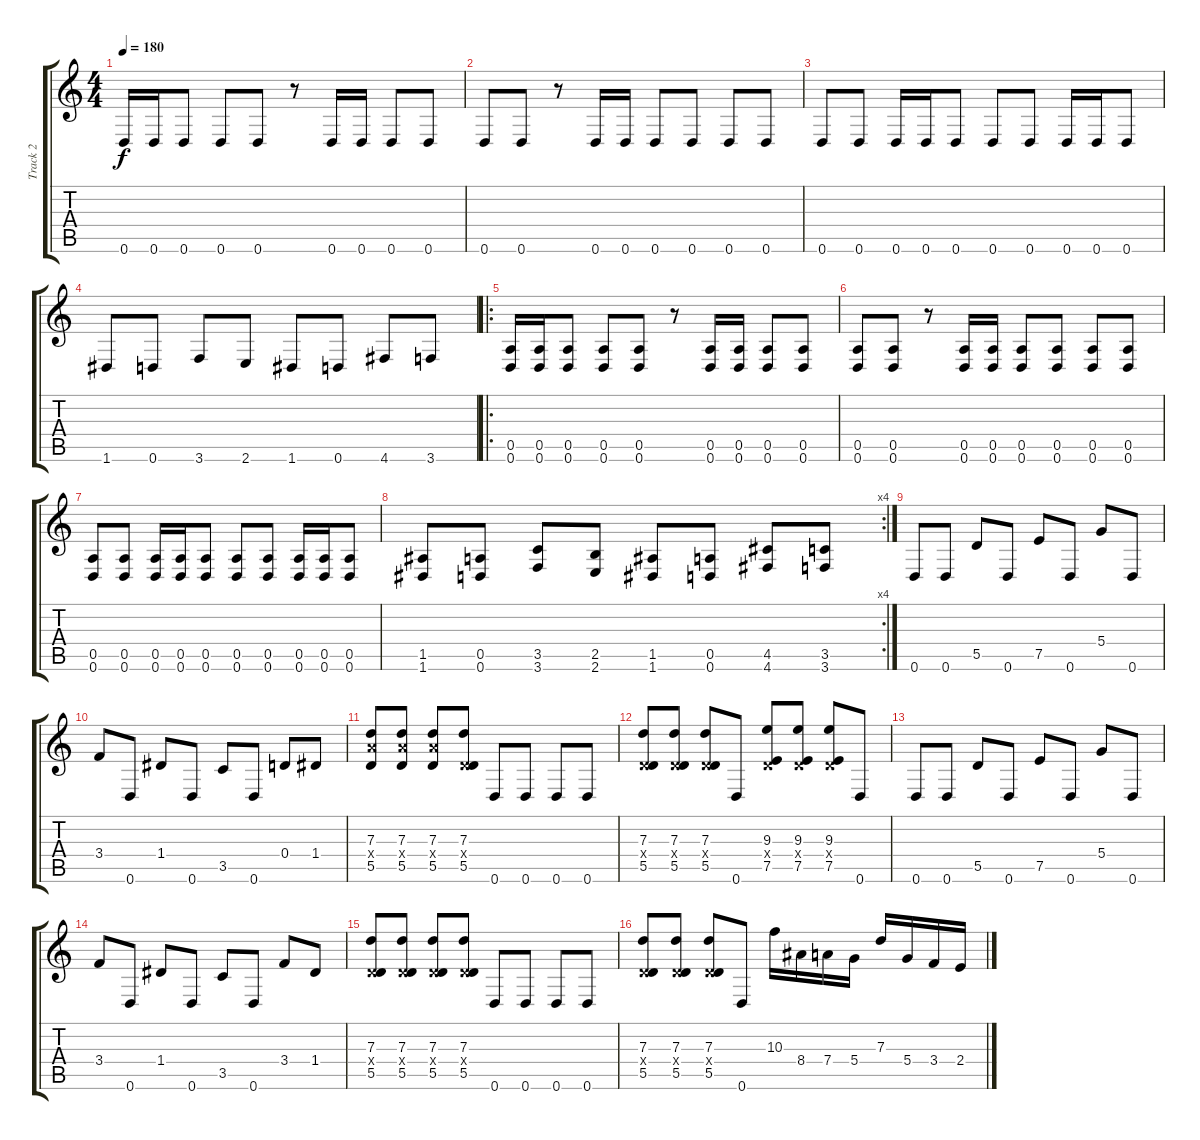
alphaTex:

\track ("Track 2" "Track 2") {instrument overdrivenguitar}
\staff {score tabs}
\tuning (E4 B3 G3 D3 A2 D2) {hide}
\ts (4 4)
\tempo 180
\clef g2
\ks c
0.6.16{dy f} 0.6.16 0.6.8 0.6.8 0.6.8 r.8 0.6.16 0.6.16 0.6.8 0.6.8 |
0.6.8 0.6.8 r.8 0.6.16 0.6.16 0.6.8 0.6.8 0.6.8 0.6.8 |
0.6.8 0.6.8 0.6.16 0.6.16 0.6.8 0.6.8 0.6.8 0.6.16 0.6.16 0.6.8 |
1.6.8 0.6.8 3.6.8 2.6.8 1.6.8 0.6.8 4.6.8 3.6.8 |
\ro
(0.5 0.6).16 (0.5 0.6).16 (0.5 0.6).8 (0.5 0.6).8 (0.5 0.6).8 r.8 (0.5 0.6).16 (0.5 0.6).16 (0.5 0.6).8 (0.5 0.6).8 |
(0.5 0.6).8 (0.5 0.6).8 r.8 (0.5 0.6).16 (0.5 0.6).16 (0.5 0.6).8 (0.5 0.6).8 (0.5 0.6).8 (0.5 0.6).8 |
(0.5 0.6).8 (0.5 0.6).8 (0.5 0.6).16 (0.5 0.6).16 (0.5 0.6).8 (0.5 0.6).8 (0.5 0.6).8 (0.5 0.6).16 (0.5 0.6).16 (0.5 0.6).8 |
\rc 4
(1.5 1.6).8 (0.5 0.6).8 (3.5 3.6).8 (2.5 2.6).8 (1.5 1.6).8 (0.5 0.6).8 (4.5 4.6).8 (3.5 3.6).8 |
0.6.8 0.6.8 5.5.8 0.6.8 7.5.8 0.6.8 5.4.8 0.6.8 |
3.4.8 0.6.8 1.4.8 0.6.8 3.5.8 0.6.8 0.4.8 1.4.8 |
(7.3 7.4{x} 5.5).8 (7.3 7.4{x} 5.5).8 (7.3 7.4{x} 5.5).8 (7.3 0.4{x} 5.5).8 0.6.8 0.6.8 0.6.8 0.6.8 |
(7.3 0.4{x} 5.5).8 (7.3 0.4{x} 5.5).8 (7.3 0.4{x} 5.5).8 0.6.8 (9.3 0.4{x} 7.5).8 (9.3 0.4{x} 7.5).8 (9.3 0.4{x} 7.5).8 0.6.8 |
0.6.8 0.6.8 5.5.8 0.6.8 7.5.8 0.6.8 5.4.8 0.6.8 |
3.4.8 0.6.8 1.4.8 0.6.8 3.5.8 0.6.8 3.4.8 1.4.8 |
(7.3 0.4{x} 5.5).8 (7.3 0.4{x} 5.5).8 (7.3 0.4{x} 5.5).8 (7.3 0.4{x} 5.5).8 0.6.8 0.6.8 0.6.8 0.6.8 |
(7.3 0.4{x} 5.5).8 (7.3 0.4{x} 5.5).8 (7.3 0.4{x} 5.5).8 0.6.8 10.3.16 8.4.16 7.4.16 5.4.16 7.3.16 5.4.16 3.4.16 2.4.16
